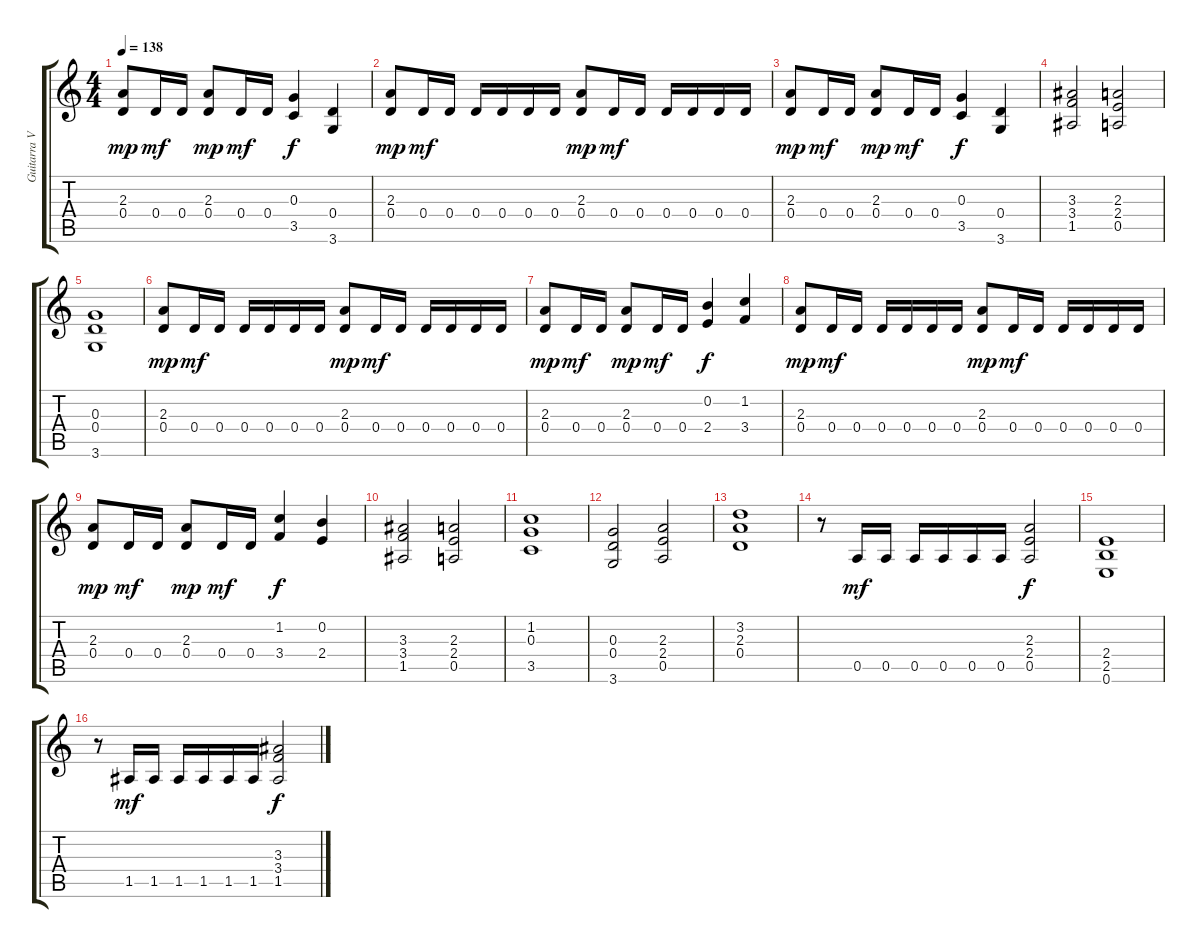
\track ("Guitarra V (Dist. Rítmica)" "Guitarra V") {instrument distortionguitar}
\staff {score tabs}
\tuning (E4 B3 G3 D3 A2 E2) {hide}
\ts (4 4)
\tempo 138
\clef g2
\ks c
(2.3 0.4).8{dy mp} 0.4.16{dy mf} 0.4.16 (2.3 0.4).8{dy mp} 0.4.16{dy mf} 0.4.16 (0.3 3.5).4{dy f} (0.4 3.6).4 |
(2.3 0.4).8{dy mp} 0.4.16{dy mf} 0.4.16 0.4.16 0.4.16 0.4.16 0.4.16 (2.3 0.4).8{dy mp} 0.4.16{dy mf} 0.4.16 0.4.16 0.4.16 0.4.16 0.4.16 |
(2.3 0.4).8{dy mp} 0.4.16{dy mf} 0.4.16 (2.3 0.4).8{dy mp} 0.4.16{dy mf} 0.4.16 (0.3 3.5).4{dy f} (0.4 3.6).4 |
(3.3 3.4 1.5).2 (2.3 2.4 0.5).2 |
(0.3 0.4 3.6).1 |
(2.3 0.4).8{dy mp} 0.4.16{dy mf} 0.4.16 0.4.16 0.4.16 0.4.16 0.4.16 (2.3 0.4).8{dy mp} 0.4.16{dy mf} 0.4.16 0.4.16 0.4.16 0.4.16 0.4.16 |
(2.3 0.4).8{dy mp} 0.4.16{dy mf} 0.4.16 (2.3 0.4).8{dy mp} 0.4.16{dy mf} 0.4.16 (0.2 2.4).4{dy f} (1.2 3.4).4 |
(2.3 0.4).8{dy mp} 0.4.16{dy mf} 0.4.16 0.4.16 0.4.16 0.4.16 0.4.16 (2.3 0.4).8{dy mp} 0.4.16{dy mf} 0.4.16 0.4.16 0.4.16 0.4.16 0.4.16 |
(2.3 0.4).8{dy mp} 0.4.16{dy mf} 0.4.16 (2.3 0.4).8{dy mp} 0.4.16{dy mf} 0.4.16 (1.2 3.4).4{dy f} (0.2 2.4).4 |
(3.3 3.4 1.5).2 (2.3 2.4 0.5).2 |
(1.2 0.3 3.5).1 |
(0.3 0.4 3.6).2 (2.3 2.4 0.5).2 |
(3.2 2.3 0.4).1 |
r.8 0.5.16{dy mf} 0.5.16 0.5.16 0.5.16 0.5.16 0.5.16 (2.3 2.4 0.5).2{dy f} |
(2.4 2.5 0.6).1 |
r.8 1.5.16{dy mf} 1.5.16 1.5.16 1.5.16 1.5.16 1.5.16 (3.3 3.4 1.5).2{dy f}
